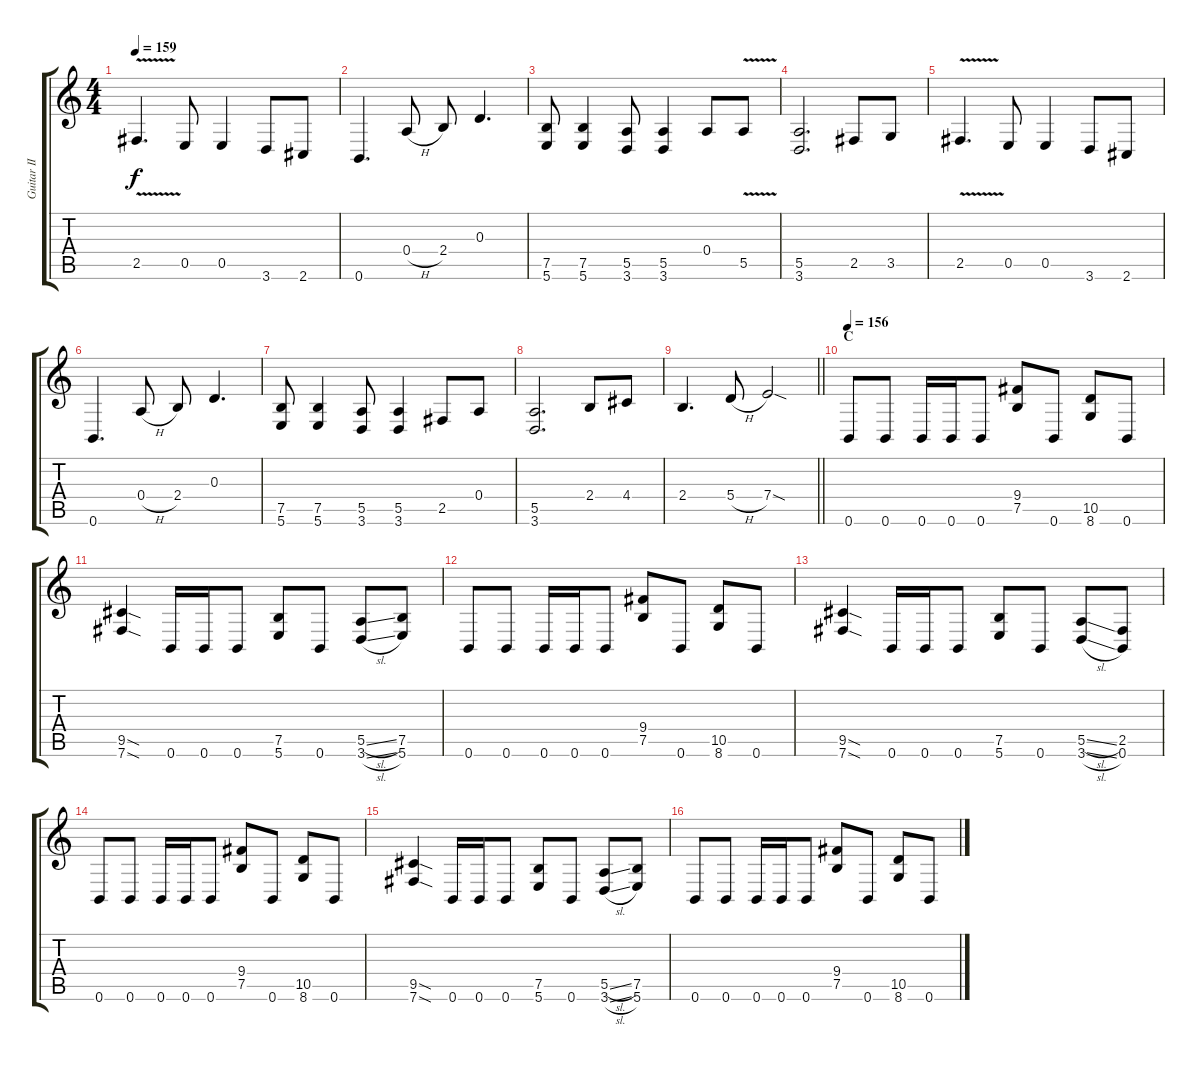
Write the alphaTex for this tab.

\track ("Guitar II" "Guitar II") {instrument distortionguitar}
\staff {score tabs}
\tuning (B3 Gb3 D3 A2 E2 B1) {hide}
\ts (4 4)
\tempo 159
\clef g2
\ks c
2.5{v}.4{d dy f} 0.5.8 0.5.4 3.6.8 2.6.8 |
0.6.4{d} 0.4{h}.8 2.4.8 0.3.4{d} |
(7.5 5.6).8 (7.5 5.6).4 (5.5 3.6).8 (5.5 3.6).4 0.4.8 5.5{v}.8 |
(5.5 3.6).2{d} 2.5.8 3.5.8 |
2.5{v}.4{d} 0.5.8 0.5.4 3.6.8 2.6.8 |
0.6.4{d} 0.4{h}.8 2.4.8 0.3.4{d} |
(7.5 5.6).8 (7.5 5.6).4 (5.5 3.6).8 (5.5 3.6).4 2.5.8 0.4.8 |
(5.5 3.6).2{d} 2.4.8 4.4.8 |
\barLineRight lightlight
2.4.4{d} 5.4{h}.8 7.4{sod}.2 |
\section ("" "C")
\tempo 156
0.6.8 0.6.8 0.6.16 0.6.16 0.6.8 (9.4 7.5).8 0.6.8 (10.5 8.6).8 0.6.8 |
(9.5{sod} 7.6{sod}).4 0.6.16 0.6.16 0.6.8 (7.5 5.6).8 0.6.8 (5.5{sl} 3.6{sl}).8 (7.5 5.6).8 |
0.6.8 0.6.8 0.6.16 0.6.16 0.6.8 (9.4 7.5).8 0.6.8 (10.5 8.6).8 0.6.8 |
(9.5{sod} 7.6{sod}).4 0.6.16 0.6.16 0.6.8 (7.5 5.6).8 0.6.8 (5.5{sl} 3.6{sl}).8 (2.5 0.6).8 |
0.6.8 0.6.8 0.6.16 0.6.16 0.6.8 (9.4 7.5).8 0.6.8 (10.5 8.6).8 0.6.8 |
(9.5{sod} 7.6{sod}).4 0.6.16 0.6.16 0.6.8 (7.5 5.6).8 0.6.8 (5.5{sl} 3.6{sl}).8 (7.5 5.6).8 |
0.6.8 0.6.8 0.6.16 0.6.16 0.6.8 (9.4 7.5).8 0.6.8 (10.5 8.6).8 0.6.8
